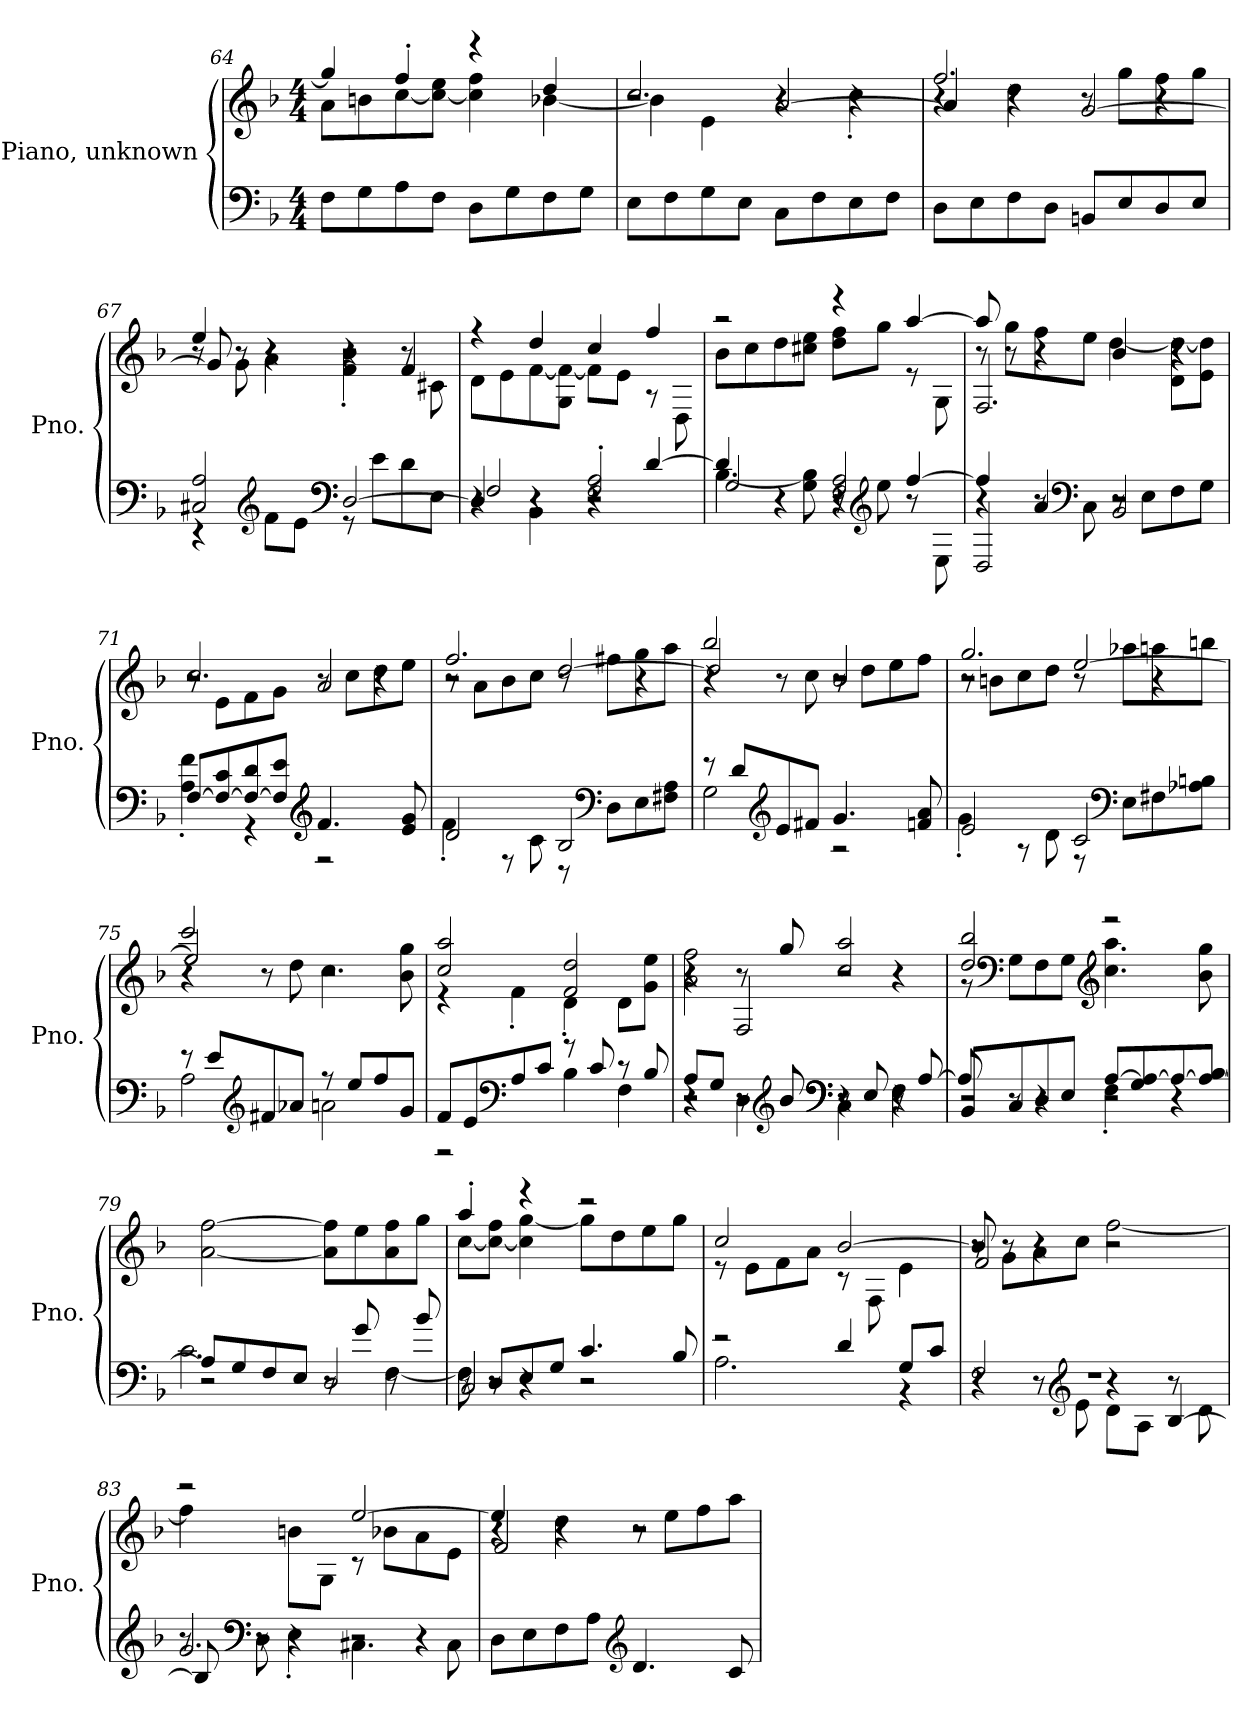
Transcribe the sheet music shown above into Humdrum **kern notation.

**kern	**kern
*part1	*part1
*staff2	*staff1
*I"Piano, unknown	*
*I'Pno.	*
*clefF4	*clefG2
*k[b-]	*k[b-]
*M4/4	*M4/4
=64	=64
*	*^
8F\L	4gg/]	8a\L
8G\	.	8bn\
8A\	4ff'/	[8cc\
8F\J	.	8cc\_ 8ee\J
8D\L	4r	4cc\] 4ff\
8G\	.	.
8F\	4dd/	[4b-X\
8G\J	.	.
=65	=65	=65
*	*	*^
8E\L	2.cc/	4b-\]	2r
8F\	.	.	.
8G\	.	4e\	.
8E\J	.	.	.
8C\L	.	4r	[2a/
8F\	.	.	.
8E\	4r	4cc'\	.
8F\J	.	.	.
!!LO:LB:g=z	!!	!!
=66	=66	=66	=66
8D\L	2.ff/	4r	4a/]
8E\	.	.	.
8F\	.	4dd\	4r
8D\J	.	.	.
8BBn/L	.	8r	[2g/
8E/	.	8gg\L	.
8D/	4r	8ff\	.
8E/J	.	8gg\J	.
=67	=67	=67	=67
*^	*	*	*
2C#X/ 2A/	4r	4ee/	8r	8g/]
.	.	.	8g\	8r
*clefG2	*	*	*	*
.	8f\L	4r	4a\	4r
.	8e\J	.	.	.
*clefF4	*	*	*	*
[2D/	8r	4r	4f\' 4b-\'	2r
.	8e\L	.	.	.
.	8d\	4f/	8r	.
.	8E\J	.	8c#X\	.
*	*	*	*v	*v
=68	=68	=68	=68
*	*^	*	*
4D/]	4r	2F/	4r	8d\L
.	.	.	.	8e\
4r	4BB-\	.	4dd/	[8f\
.	.	.	.	8G\ 8f\_J
4r	2r	2F/' 2A/'	4cc/	8f\L]
.	.	.	.	8e\J
[4d/	.	.	4ff/	8r
.	.	.	.	8D\
=69	=69	=69	=69	=69
4d/]	[4.B-\	2G/	2r	8b-\L
.	.	.	.	8cc\
4r	.	.	.	8dd\
.	8G\ 8B-\]	.	.	8cc#X\ 8ee\J
4r	8r	2F/ 2A/	4r	8dd\ 8ff\L
*clefG2	*	*	*	*
.	8ee\	.	.	8gg\J
[4ff/	8r	.	[4aa/	8r
.	8E\	.	.	8G\
!!LO:LB:g=z
=70	=70	=70	=70	=70
*	*	*	*	*^
4ff/]	4r	2D/	8aa/]	8r	2.F/
.	.	.	8r	8gg\L	.
4a/	8r	.	4r	8ff\	.
*clefF4	*	*	*	*	*
.	8C\	.	.	8ee\J	.
2r	8r	2BB-/	4b-/	[4dd\	.
.	8E\L	.	.	.	.
.	8F\	.	4r	8d\ 8dd\_L	4r
.	8G\J	.	.	8e\ 8dd\]J	.
*	*v	*v	*	*	*
=71	=71	=71	=71	=71
[8F/L	4A\' 4f\'	2.cc/	8r	2r
8F/_ 8c/	.	.	8e\L	.
8F/_ 8d/	4r	.	8f\	.
8F/] 8e/J	.	.	8g\J	.
*clefG2	*	*	*	*
4.f/	2r	.	8r	2a/
.	.	.	8cc\L	.
.	.	4r	8dd\	.
8e/ 8g/	.	.	8ee\J	.
=72	=72	=72	=72	=72
2d/	4f'\	2.ff/	8r	2r
.	.	.	8a\L	.
.	8r	.	8b-\	.
.	8c\	.	8cc\J	.
2B-/	8r	.	8r	[2dd/
*clefF4	*	*	*	*
.	8D\L	.	8ff#X\L	.
.	8E\	4r	8gg\	.
.	8F#X\ 8A\J	.	8aa\J	.
!!LO:LB:g=z	!!	!!
=73	=73	=73	=73	=73
8r	2G\	2bb-/	4r	2dd/]
8d/L	.	.	.	.
*clefG2	*	*	*	*
8e/	.	.	8r	.
8f#X/J	.	.	8cc\	.
4.g/	2r	2b-/	8r	2r
.	.	.	8dd\L	.
.	.	.	8ee\	.
8fn/ 8a/	.	.	8ff\J	.
=74	=74	=74	=74	=74
2e/	4g'\	2.gg/	8r	2r
.	.	.	8bn\L	.
.	8r	.	8cc\	.
.	8d\	.	8dd\J	.
2c/	8r	.	8r	[2ee/
*clefF4	*	*	*	*
.	8E\L	.	8aa-X\L	.
.	8F#X\	4r	8aan\	.
.	8A-X\ 8Bn\J	.	8bbn\J	.
=75	=75	=75	=75	=75
8r	2A\	2ccc/	4r	2ee/]
8e/L	.	.	.	.
*clefG2	*	*	*	*
8f#X/	.	.	8r	.
8a-X/J	.	.	8dd\	.
8r	2an\	2r	4.cc\	2r
8ee/L	.	.	.	.
8ff/	.	.	.	.
8g/J	.	.	8b-\ 8gg\	.
*	*	*	*v	*v
!!LO:LB:g=z
=76	=76	=76	=76
8f/L	2r	2cc/ 2aa/	4r
8e/	.	.	.
*clefF4	*	*	*
8A/	.	.	4f'\
8c/J	.	.	.
8r	4B-\	2f/ 2dd/	4d'\
8c/	.	.	.
8r	4F\	.	8d\L
8B-/	.	.	8g\ 8ee\J
=77	=77	=77	=77
*	*^	*	*^
8A/L	4r	2r	4r	2a\ 2ff\	4r
8G/J	.	.	.	.	.
8r	4D\	.	8r	.	2F/
*clefG2	*	*	*	*	*
8b-/	.	.	8gg/	.	.
*clefF4	*	*	*	*	*
8r	4C\	4r	2cc/ 2aa/	2r	.
8E/	.	.	.	.	.
4r	4F\	8r	.	.	4r
.	.	[8A/	.	.	.
*	*	*	*	*v	*v
=78	=78	=78	=78	=78
8BB-/L	2r	8A/]	2dd/ 2bb-/	8r
*	*	*	*clefF4	*
8C/	.	8r	.	8G\L
8D/	.	4r	.	8F\
8E/J	.	.	.	8G\J
*	*	*	*clefG2	*
[8A/L	4F'\	2r	2r	4.cc\ 4.aa\
8G/ 8A/_	.	.	.	.
8A/_	4r	.	.	.
8A/_ 8B-/J	.	.	.	8b-\ 8gg\
*	*	*	*v	*v
!!LO:LB:g=z
=79	=79	=79	=79
8A/L]	2.c\	2r	[2a\ [2ff\
8G/	.	.	.
8F/	.	.	.
8E/J	.	.	.
8r	.	2D/	8a\] 8ff\]L
8g/	.	.	8ee\
8r	[4F\	.	8a\ 8ff\
8b-/	.	.	8gg\J
=80	=80	=80	=80
*	*	*	*^
8r	8F\]	2C/	4aa'/	[8cc\L
8D/L	8r	.	.	8cc\_ 8ff\J
8E/	4r	.	4r	4cc\] [4gg\
8G/J	.	.	.	.
4.c/	2r	2r	2r	8gg\L]
.	.	.	.	8dd\
.	.	.	.	8ee\
8B-/	.	.	.	8gg\J
*	*v	*v	*	*
=81	=81	=81	=81
2r	2.A\	2cc/	8r
.	.	.	8e\L
.	.	.	8f\
.	.	.	8a\J
4d/	.	[2b-/	8r
.	.	.	8F\
8G/L	4r	.	4e\
8c/J	.	.	.
=82	=82	=82	=82
*	*^	*	*^
1r	4r	2F/	8b-/]	8r	2f/
.	.	.	8r	8g\L	.
.	8r	.	4r	8a\	.
*clefG2	*	*	*	*	*
.	8e\	.	.	8cc\J	.
.	8d\L	4r	2r	[2ff\	2r
.	8A\J	.	.	.	.
.	8r	[4B-/	.	.	.
.	8d\	.	.	.	.
*	*	*	*	*v	*v
!!LO:PB:g=z
=83	=83	=83	=83	=83
2.g/	8r	8B-/]	2r	4ff\]
*clefF4	*	*	*	*
.	8D\	8r	.	.
.	4E'\	4r	.	8bn\L
.	.	.	.	8G\J
.	4.C#X\	2r	[2ee/	8r
.	.	.	.	8b-X\L
4r	.	.	.	8a\
.	8C#\	.	.	8e\J
*v	*v	*v	*	*
=84	=84	=84
*	*	*^
8D\L	4ee/]	4r	2f/
8E\	.	.	.
8F\	4r	4dd\	.
8A\J	.	.	.
*clefG2	*	*	*
4.d/	2r	8r	2r
.	.	8ee\L	.
.	.	8ff\	.
8c/	.	8aa\J	.
*	*v	*v	*v
=	=
*-	*-
